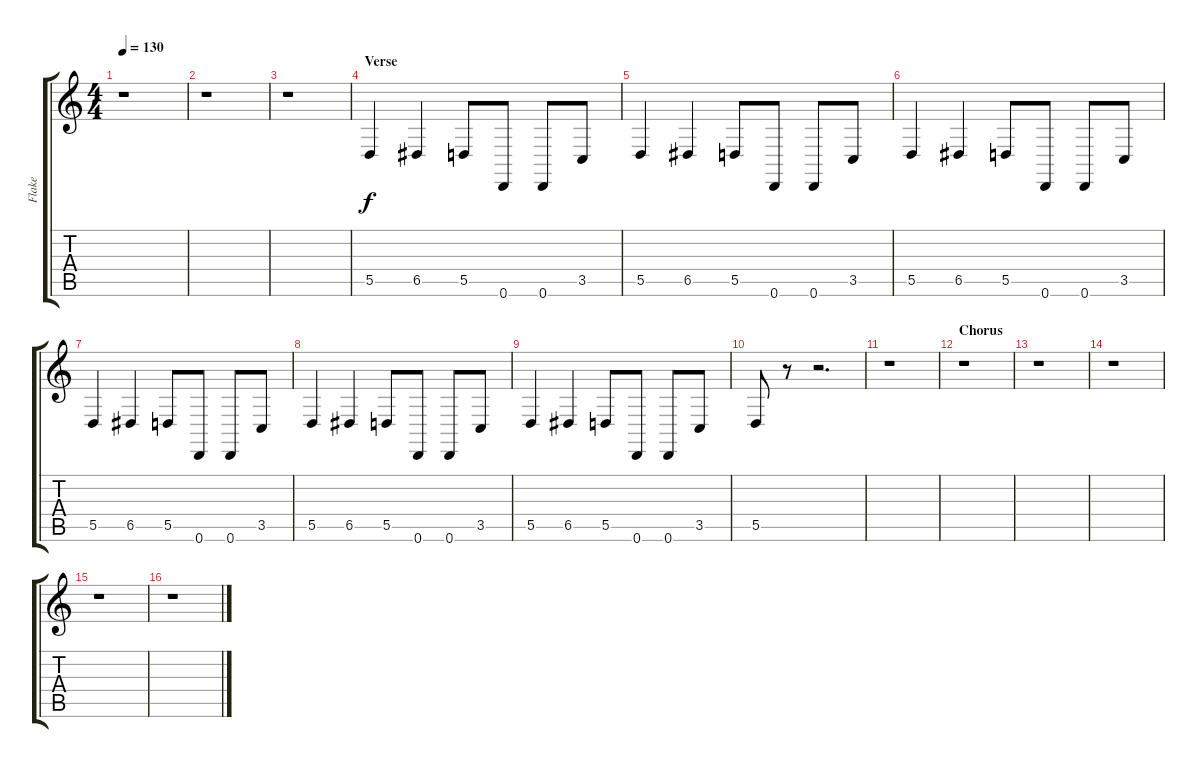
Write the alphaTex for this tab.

\track ("Flake" "Flake") {instrument celesta}
\staff {score tabs}
\tuning (E4 B3 G3 D3 A2 D2) {hide}
\ts (4 4)
\tempo 130
\clef g2
\ks c
r.1{dy f} |
r.1 |
r.1 |
\section ("" "Verse")
5.5.4 6.5.4 5.5.8 0.6.8 0.6.8 3.5.8 |
5.5.4 6.5.4 5.5.8 0.6.8 0.6.8 3.5.8 |
5.5.4 6.5.4 5.5.8 0.6.8 0.6.8 3.5.8 |
5.5.4 6.5.4 5.5.8 0.6.8 0.6.8 3.5.8 |
5.5.4 6.5.4 5.5.8 0.6.8 0.6.8 3.5.8 |
5.5.4 6.5.4 5.5.8 0.6.8 0.6.8 3.5.8 |
5.5.8 r.8 r.2{d} |
r.1 |
\section ("" "Chorus")
r.1 |
r.1 |
r.1 |
r.1 |
r.1
